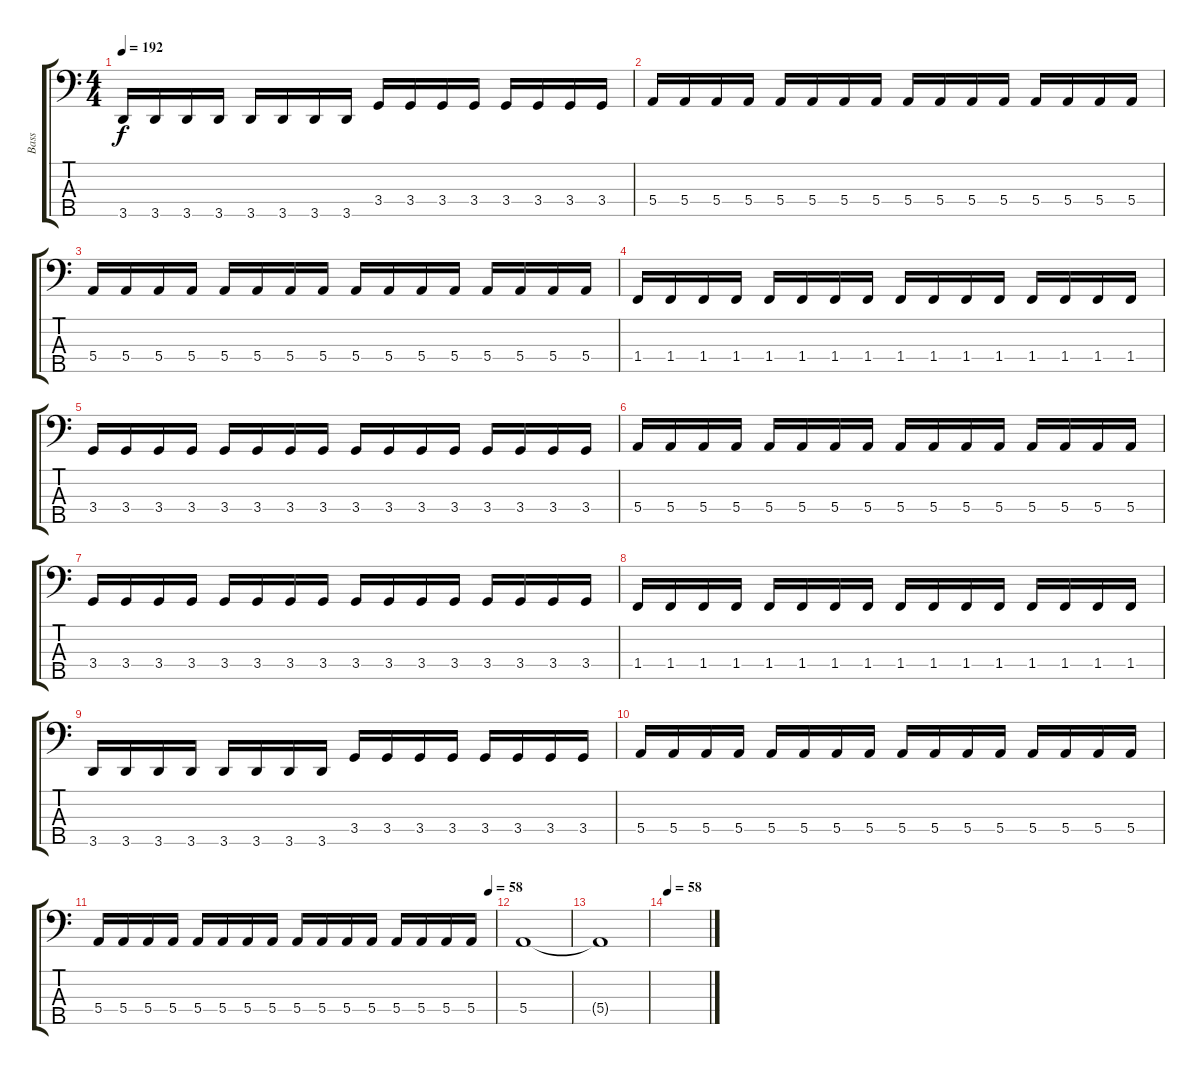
\track ("Bass" "Bass") {instrument electricbasspick}
\staff {score tabs}
\tuning (G2 D2 A1 E1 B0) {hide}
\ts (4 4)
\tempo 192
\clef f4
\ks c
3.5.16{dy f} 3.5.16 3.5.16 3.5.16 3.5.16 3.5.16 3.5.16 3.5.16 3.4.16 3.4.16 3.4.16 3.4.16 3.4.16 3.4.16 3.4.16 3.4.16 |
5.4.16 5.4.16 5.4.16 5.4.16 5.4.16 5.4.16 5.4.16 5.4.16 5.4.16 5.4.16 5.4.16 5.4.16 5.4.16 5.4.16 5.4.16 5.4.16 |
5.4.16 5.4.16 5.4.16 5.4.16 5.4.16 5.4.16 5.4.16 5.4.16 5.4.16 5.4.16 5.4.16 5.4.16 5.4.16 5.4.16 5.4.16 5.4.16 |
1.4.16 1.4.16 1.4.16 1.4.16 1.4.16 1.4.16 1.4.16 1.4.16 1.4.16 1.4.16 1.4.16 1.4.16 1.4.16 1.4.16 1.4.16 1.4.16 |
3.4.16 3.4.16 3.4.16 3.4.16 3.4.16 3.4.16 3.4.16 3.4.16 3.4.16 3.4.16 3.4.16 3.4.16 3.4.16 3.4.16 3.4.16 3.4.16 |
5.4.16 5.4.16 5.4.16 5.4.16 5.4.16 5.4.16 5.4.16 5.4.16 5.4.16 5.4.16 5.4.16 5.4.16 5.4.16 5.4.16 5.4.16 5.4.16 |
3.4.16 3.4.16 3.4.16 3.4.16 3.4.16 3.4.16 3.4.16 3.4.16 3.4.16 3.4.16 3.4.16 3.4.16 3.4.16 3.4.16 3.4.16 3.4.16 |
1.4.16 1.4.16 1.4.16 1.4.16 1.4.16 1.4.16 1.4.16 1.4.16 1.4.16 1.4.16 1.4.16 1.4.16 1.4.16 1.4.16 1.4.16 1.4.16 |
3.5.16 3.5.16 3.5.16 3.5.16 3.5.16 3.5.16 3.5.16 3.5.16 3.4.16 3.4.16 3.4.16 3.4.16 3.4.16 3.4.16 3.4.16 3.4.16 |
5.4.16 5.4.16 5.4.16 5.4.16 5.4.16 5.4.16 5.4.16 5.4.16 5.4.16 5.4.16 5.4.16 5.4.16 5.4.16 5.4.16 5.4.16 5.4.16 |
\tempo (58 0.984375)
5.4.16 5.4.16 5.4.16 5.4.16 5.4.16 5.4.16 5.4.16 5.4.16 5.4.16 5.4.16 5.4.16 5.4.16 5.4.16 5.4.16 5.4.16 5.4.16 |
5.4.1{volume 0} |
5.4{t}.1 |
\tempo 58
